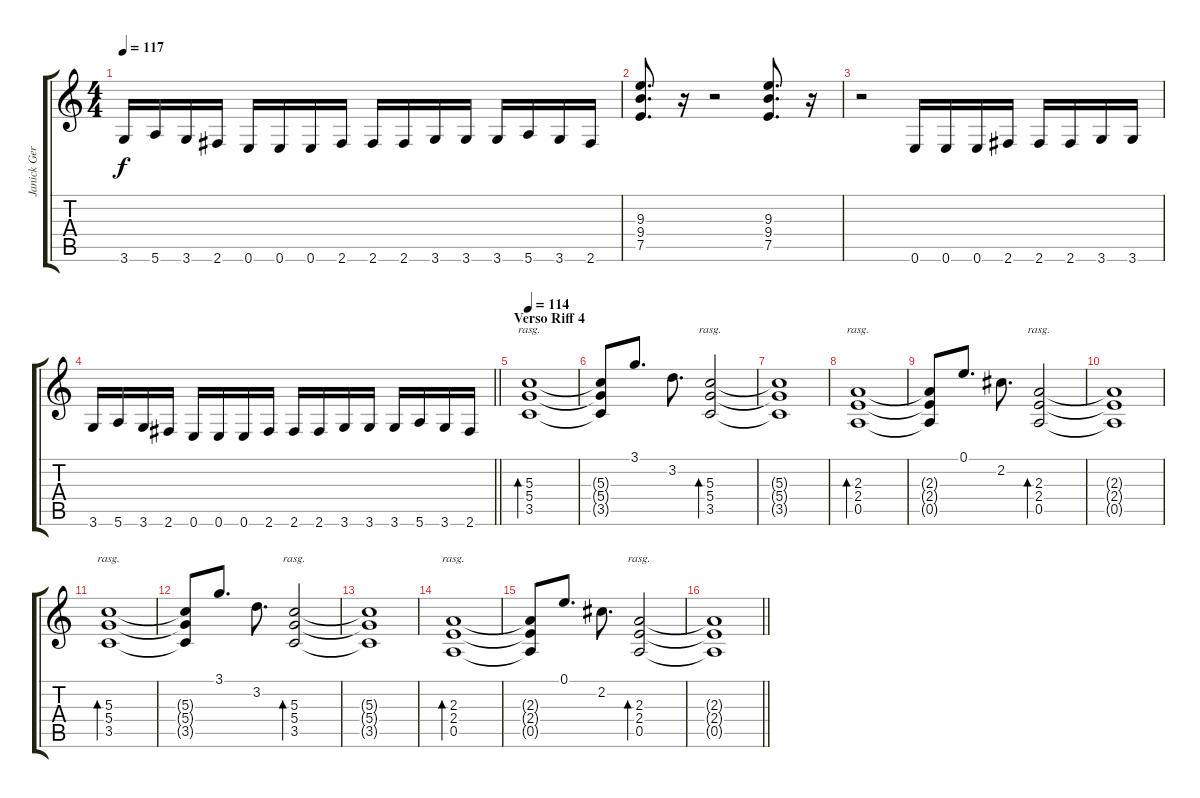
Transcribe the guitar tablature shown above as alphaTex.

\track ("Janick Gers" "Janick Ger") {instrument distortionguitar}
\staff {score tabs}
\tuning (E4 B3 G3 D3 A2 E2) {hide}
\ts (4 4)
\tempo 117
\clef g2
\ks c
3.6.16{dy f} 5.6.16 3.6.16 2.6.16 0.6.16 0.6.16 0.6.16 2.6.16 2.6.16 2.6.16 3.6.16 3.6.16 3.6.16 5.6.16 3.6.16 2.6.16 |
(9.3 9.4 7.5).8{d} r.16 r.2 (9.3 9.4 7.5).8{d} r.16 |
r.2 0.6.16 0.6.16 0.6.16 2.6.16 2.6.16 2.6.16 3.6.16 3.6.16 |
\barLineRight lightlight
3.6.16 5.6.16 3.6.16 2.6.16 0.6.16 0.6.16 0.6.16 2.6.16 2.6.16 2.6.16 3.6.16 3.6.16 3.6.16 5.6.16 3.6.16 2.6.16 |
\section ("" "Verso Riff 4")
\tempo 114
(5.3 5.4 3.5).1{bd 480 rasg ii} |
(5.3{t} 5.4{t} 3.5{t}).8 3.1.8{d} 3.2.8{d} (5.3 5.4 3.5).2{bd 480 rasg ii} |
(5.3{t} 5.4{t} 3.5{t}).1 |
(2.3 2.4 0.5).1{bd 480 rasg ii} |
(2.3{t} 2.4{t} 0.5{t}).8 0.1.8{d} 2.2.8{d} (2.3 2.4 0.5).2{bd 480 rasg ii} |
(2.3{t} 2.4{t} 0.5{t}).1 |
(5.3 5.4 3.5).1{bd 480 rasg ii} |
(5.3{t} 5.4{t} 3.5{t}).8 3.1.8{d} 3.2.8{d} (5.3 5.4 3.5).2{bd 480 rasg ii} |
(5.3{t} 5.4{t} 3.5{t}).1 |
(2.3 2.4 0.5).1{bd 480 rasg ii} |
(2.3{t} 2.4{t} 0.5{t}).8 0.1.8{d} 2.2.8{d} (2.3 2.4 0.5).2{bd 480 rasg ii} |
\barLineRight lightlight
(2.3{t} 2.4{t} 0.5{t}).1
